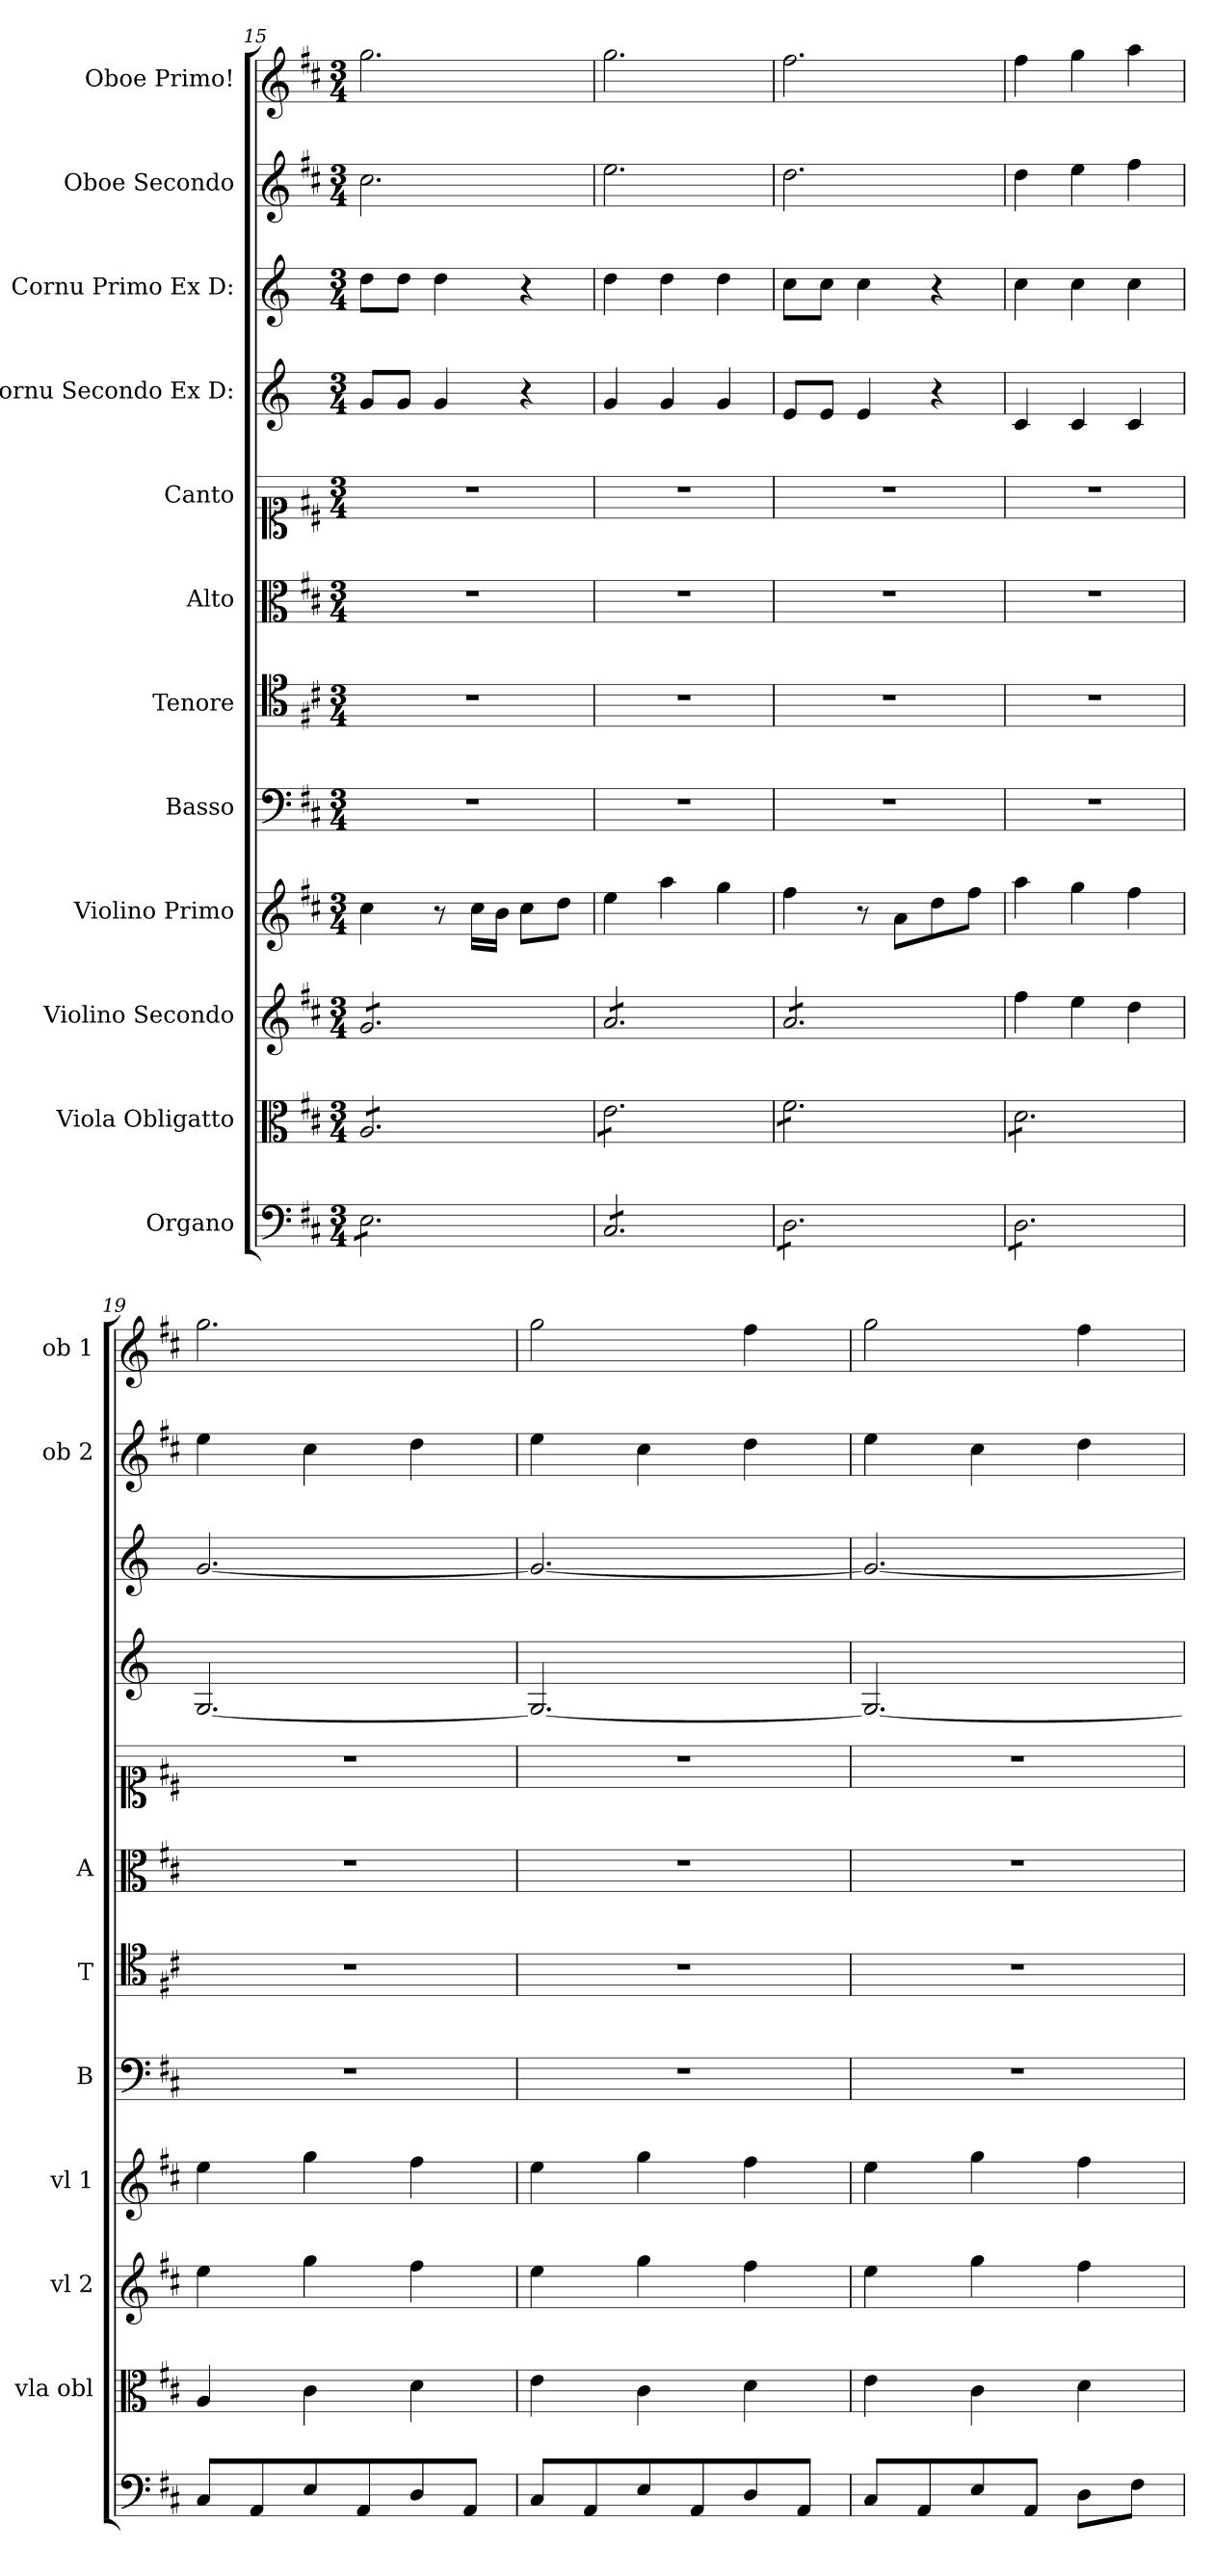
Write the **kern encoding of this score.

**kern	**kern	**kern	**kern	**kern	**kern	**kern	**kern	**kern	**kern	**kern	**kern
*part12	*part11	*part10	*part9	*part8	*part7	*part6	*part5	*part4	*part3	*part2	*part1
*staff12	*staff11	*staff10	*staff9	*staff8	*staff7	*staff6	*staff5	*staff4	*staff3	*staff2	*staff1
*I"Organo	*I"Viola Obligatto	*I"Violino Secondo	*I"Violino Primo	*I"Basso	*I"Tenore	*I"Alto	*I"Canto	*I"Cornu Secondo Ex D:	*I"Cornu Primo Ex D:	*I"Oboe Secondo	*I"Oboe Primo!
*	*I'vla obl	*I'vl 2	*I'vl 1	*I'B	*I'T	*I'A	*	*	*	*I'ob 2	*I'ob 1
*clefF4	*clefC3	*clefG2	*clefG2	*clefF4	*clefC4	*clefC3	*clefC1	*clefG2	*clefG2	*clefG2	*clefG2
*	*	*	*	*	*	*	*	*ITrd-1c-2	*ITrd-1c-2	*	*
*k[f#c#]	*k[f#c#]	*k[f#c#]	*k[f#c#]	*k[f#c#]	*k[f#c#]	*k[f#c#]	*k[f#c#]	*k[f#c#]	*k[f#c#]	*k[f#c#]	*k[f#c#]
*D:	*D:	*D:	*D:	*D:	*D:	*D:	*D:	*	*	*D:	*D:
*M3/4	*M3/4	*M3/4	*M3/4	*M3/4	*M3/4	*M3/4	*M3/4	*M3/4	*M3/4	*M3/4	*M3/4
=15	=15	=15	=15	=15	=15	=15	=15	=15	=15	=15	=15
*tremolo	*	*	*	*	*	*	*	*	*	*	*
*	*tremolo	*	*	*	*	*	*	*	*	*	*
*	*	*tremolo	*	*	*	*	*	*	*	*	*
8E\L	8A/L	8g/L	4cc#\	2.r	2.r	2.r	2.r	8a/L	8ee\L	2.cc#\	2.gg\
8E\	8A/	8g/	.	.	.	.	.	8a/J	8ee\J	.	.
8E\	8A/	8g/	8r	.	.	.	.	4a/	4ee\	.	.
8E\	8A/	8g/	16cc#\LL	.	.	.	.	.	.	.	.
.	.	.	16b\JJ	.	.	.	.	.	.	.	.
8E\	8A/	8g/	8cc#\L	.	.	.	.	4r	4r	.	.
8E\J	8A/J	8g/J	8dd\J	.	.	.	.	.	.	.	.
=16	=16	=16	=16	=16	=16	=16	=16	=16	=16	=16	=16
8C#/L	8e\L	8a/L	4ee\	2.r	2.r	2.r	2.r	4a/	4ee\	2.ee\	2.gg\
8C#/	8e\	8a/	.	.	.	.	.	.	.	.	.
8C#/	8e\	8a/	4aa\	.	.	.	.	4a/	4ee\	.	.
8C#/	8e\	8a/	.	.	.	.	.	.	.	.	.
8C#/	8e\	8a/	4gg\	.	.	.	.	4a/	4ee\	.	.
8C#/J	8e\J	8a/J	.	.	.	.	.	.	.	.	.
=17	=17	=17	=17	=17	=17	=17	=17	=17	=17	=17	=17
8D\L	8f#\L	8a/L	4ff#\	2.r	2.r	2.r	2.r	8f#/L	8dd\L	2.dd\	2.ff#\
8D\	8f#\	8a/	.	.	.	.	.	8f#/J	8dd\J	.	.
8D\	8f#\	8a/	8r	.	.	.	.	4f#/	4dd\	.	.
8D\	8f#\	8a/	8a\L	.	.	.	.	.	.	.	.
8D\	8f#\	8a/	8dd\	.	.	.	.	4r	4r	.	.
8D\J	8f#\J	8a/J	8ff#\J	.	.	.	.	.	.	.	.
*	*	*Xtremolo	*	*	*	*	*	*	*	*	*
=18	=18	=18	=18	=18	=18	=18	=18	=18	=18	=18	=18
8D\L	8d\L	4ff#\	4aa\	2.r	2.r	2.r	2.r	4d/	4dd\	4dd\	4ff#\
8D\	8d\	.	.	.	.	.	.	.	.	.	.
8D\	8d\	4ee\	4gg\	.	.	.	.	4d/	4dd\	4ee\	4gg\
8D\	8d\	.	.	.	.	.	.	.	.	.	.
8D\	8d\	4dd\	4ff#\	.	.	.	.	4d/	4dd\	4ff#\	4aa\
8D\J	8d\J	.	.	.	.	.	.	.	.	.	.
*	*Xtremolo	*	*	*	*	*	*	*	*	*	*
*Xtremolo	*	*	*	*	*	*	*	*	*	*	*
=19	=19	=19	=19	=19	=19	=19	=19	=19	=19	=19	=19
8C#/L	4A/	4ee\	4ee\	2.r	2.r	2.r	2.r	[2.A/	[2.a/	4ee\	2.gg\
8AA/	.	.	.	.	.	.	.	.	.	.	.
8E/	4c#\	4gg\	4gg\	.	.	.	.	.	.	4cc#\	.
8AA/	.	.	.	.	.	.	.	.	.	.	.
8D/	4d\	4ff#\	4ff#\	.	.	.	.	.	.	4dd\	.
8AA/J	.	.	.	.	.	.	.	.	.	.	.
=20	=20	=20	=20	=20	=20	=20	=20	=20	=20	=20	=20
8C#/L	4e\	4ee\	4ee\	2.r	2.r	2.r	2.r	2.A/_	2.a/_	4ee\	2gg\
8AA/	.	.	.	.	.	.	.	.	.	.	.
8E/	4c#\	4gg\	4gg\	.	.	.	.	.	.	4cc#\	.
8AA/	.	.	.	.	.	.	.	.	.	.	.
8D/	4d\	4ff#\	4ff#\	.	.	.	.	.	.	4dd\	4ff#\
8AA/J	.	.	.	.	.	.	.	.	.	.	.
=21	=21	=21	=21	=21	=21	=21	=21	=21	=21	=21	=21
8C#/L	4e\	4ee\	4ee\	2.r	2.r	2.r	2.r	2.A/_	2.a/_	4ee\	2gg\
8AA/	.	.	.	.	.	.	.	.	.	.	.
8E/	4c#\	4gg\	4gg\	.	.	.	.	.	.	4cc#\	.
8AA/J	.	.	.	.	.	.	.	.	.	.	.
8D\L	4d\	4ff#\	4ff#\	.	.	.	.	.	.	4dd\	4ff#\
8F#\J	.	.	.	.	.	.	.	.	.	.	.
=	=	=	=	=	=	=	=	=	=	=	=
*-	*-	*-	*-	*-	*-	*-	*-	*-	*-	*-	*-
